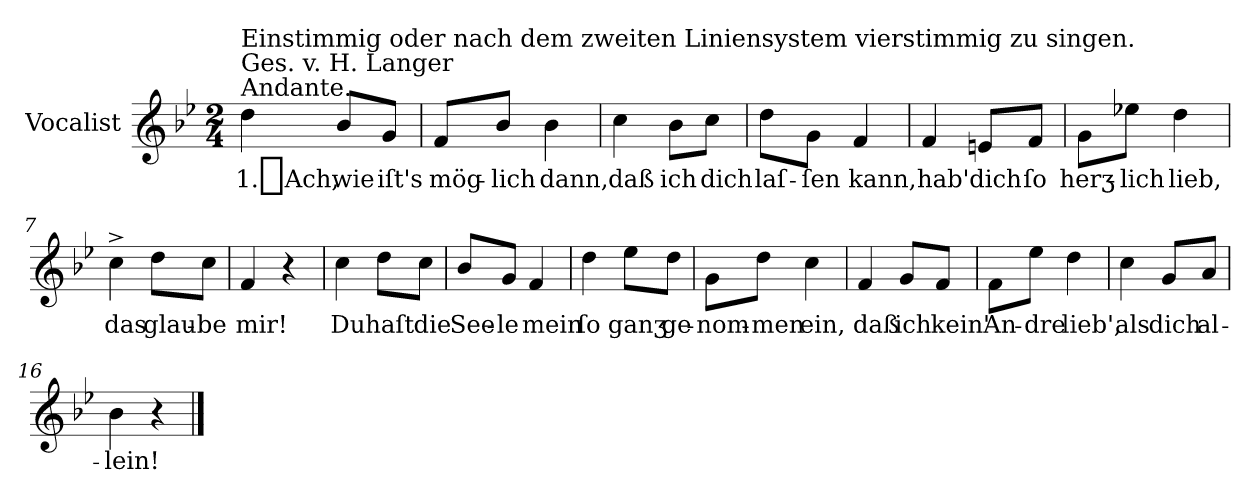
**kern	**text
*part1	*part1
*staff1	*staff1
*I"Vocalist	*
*k[b-e-]	*
*B-:	*
*M2/4	*
=1	=1
!LO:TX:a:t=Andante.	!
!LO:TX:a:t=Ges. v. H. Langer	!
!LO:TX:a:t=Einstimmig oder nach dem zweiten Liniensystem vierstimmig zu singen.	!
4dd	1._Ach,
8b-L	wie
8gJ	iſt's
=2	=2
8fL	mög-
8b-J	-lich
4b-	dann,
=3	=3
4cc	daß
8b-L	ich
8ccJ	dich
=4	=4
8ddL	laſ-
8gJ	-ſen
4f	kann,
=5	=5
4f	hab'
8enL	dich
8fJ	ſo
=6	=6
8gL	herʒ-
8ee-XJ	-lich
4dd	lieb,
=7	=7
4cc^	das
8ddL	glau-
8ccJ	-be
=8	=8
4f	mir!
4r	.
=9	=9
4cc	Du
8ddL	haſt
8ccJ	die
=10	=10
8b-L	See-
8gJ	-le
4f	mein
=11	=11
4dd	ſo
8ee-L	ganʒ
8ddJ	ge-
=12	=12
8gL	-nom-
8ddJ	-men
4cc	ein,
=13	=13
4f	daß
8gL	ich
8fJ	kein'
=14	=14
8fL	An-
8ee-J	-dre
4dd	lieb',
=15	=15
4cc	als
8gL	dich
8aJ	al-
=16	=16
4b-	-lein!
4r	.
==	==
*-	*-
